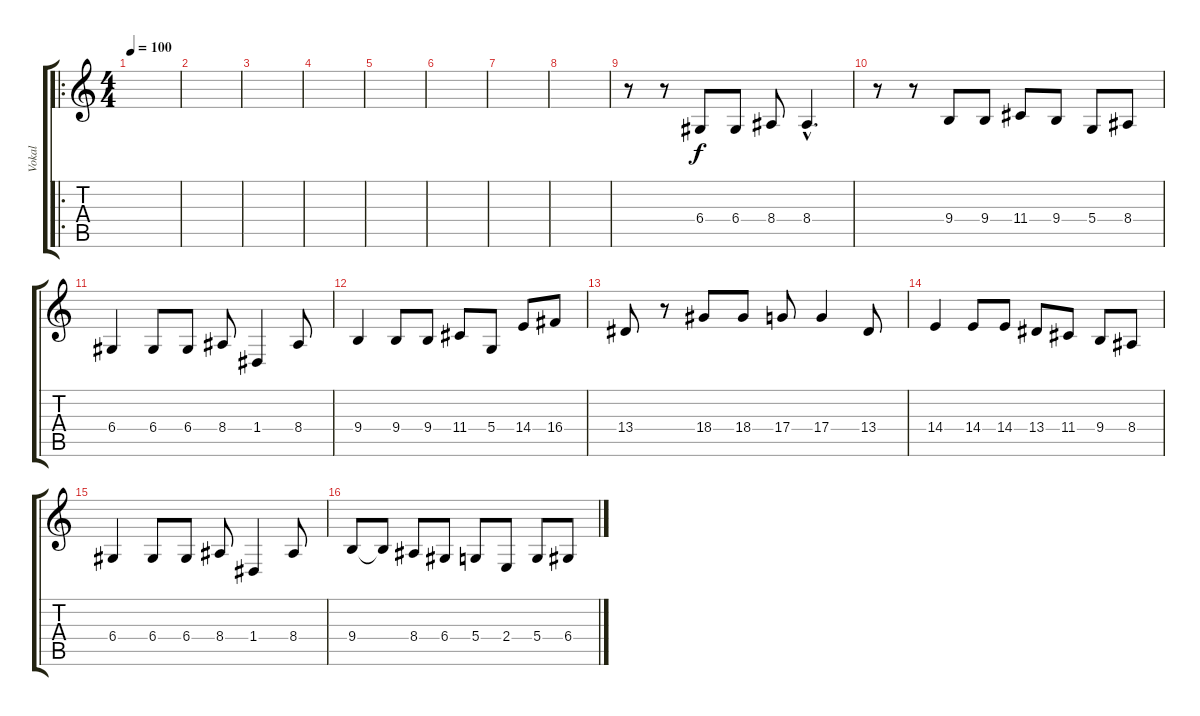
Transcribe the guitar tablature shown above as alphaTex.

\track ("Vokal" "Vokal") {instrument sopranosax}
\staff {score tabs}
\tuning (E4 B3 G3 D3 A2 E2) {hide}
\ro
\ts (4 4)
\tempo 100
\clef g2
\ks c
|
|
|
|
|
|
|
|
r.8 r.8 6.4.8 6.4.8 8.4.8 8.4{hac}.4{d} |
r.8 r.8 9.4.8 9.4.8 11.4.8 9.4.8 5.4.8 8.4.8 |
6.4.4 6.4.8 6.4.8 8.4.8 1.4.4 8.4.8 |
9.4.4 9.4.8 9.4.8 11.4.8 5.4.8 14.4.8 16.4.8 |
13.4.8 r.8 18.4.8 18.4.8 17.4.8 17.4.4 13.4.8 |
14.4.4 14.4.8 14.4.8 13.4.8 11.4.8 9.4.8 8.4.8 |
6.4.4 6.4.8 6.4.8 8.4.8 1.4.4 8.4.8 |
9.4.8 9.4{t}.8 8.4.8 6.4.8 5.4.8 2.4.8 5.4.8 6.4.8
